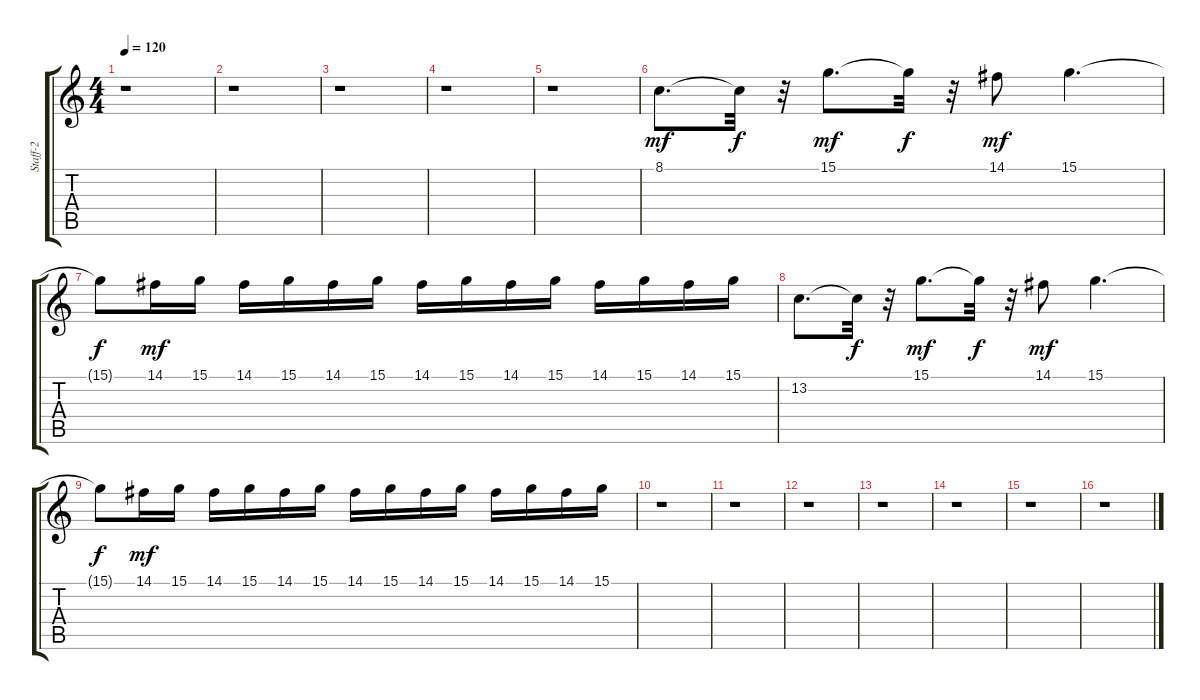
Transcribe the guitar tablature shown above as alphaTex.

\track ("Staff-2" "Staff-2") {instrument stringensemble1}
\staff {score tabs}
\tuning (E4 B3 G3 D3 A2 E2) {hide}
\ts (4 4)
\tempo 120
\clef g2
\ks c
r.1{dy fff} |
r.1 |
r.1 |
r.1 |
r.1 |
8.1.8{d dy mf} 8.1{t}.32{dy f} r.32 15.1.8{d dy mf} 15.1{t}.32{dy f} r.32 14.1.8{dy mf} 15.1.4{d} |
15.1{t}.8{dy f} 14.1.16{dy mf} 15.1.16 14.1.16 15.1.16 14.1.16 15.1.16 14.1.16 15.1.16 14.1.16 15.1.16 14.1.16 15.1.16 14.1.16 15.1.16 |
13.2.8{d} 13.2{t}.32{dy f} r.32 15.1.8{d dy mf} 15.1{t}.32{dy f} r.32 14.1.8{dy mf} 15.1.4{d} |
15.1{t}.8{dy f} 14.1.16{dy mf} 15.1.16 14.1.16 15.1.16 14.1.16 15.1.16 14.1.16 15.1.16 14.1.16 15.1.16 14.1.16 15.1.16 14.1.16 15.1.16 |
r.1 |
r.1 |
r.1 |
r.1 |
r.1 |
r.1 |
r.1
